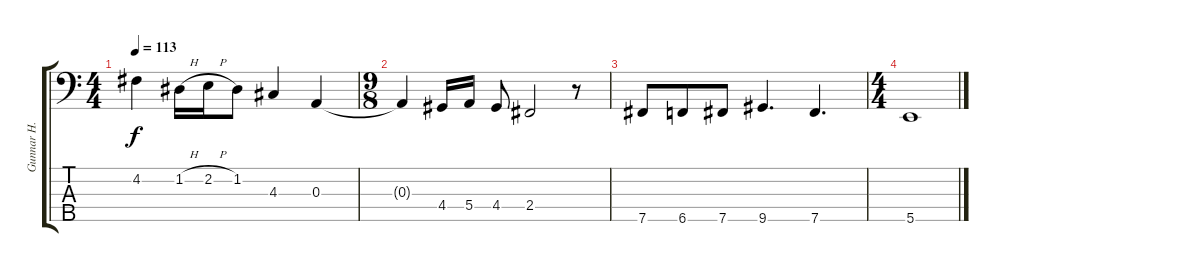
\track ("Gunnar H. Thomsen" "Gunnar H. ") {instrument electricbassfinger}
\staff {score tabs}
\tuning (G2 D2 A1 E1 B0) {hide}
\ts (4 4)
\tempo 113
\clef f4
\ks c
4.2.4{dy f} 1.2{h}.16 2.2{h}.16 1.2.8 4.3.4 0.3.4 |
\ts (9 8)
0.3{t}.4 4.4.16 5.4.16 4.4.8 2.4.2 r.8 |
7.5.8 6.5.8 7.5.8 9.5.4{d} 7.5.4{d} |
\ts (4 4)
5.5.1
